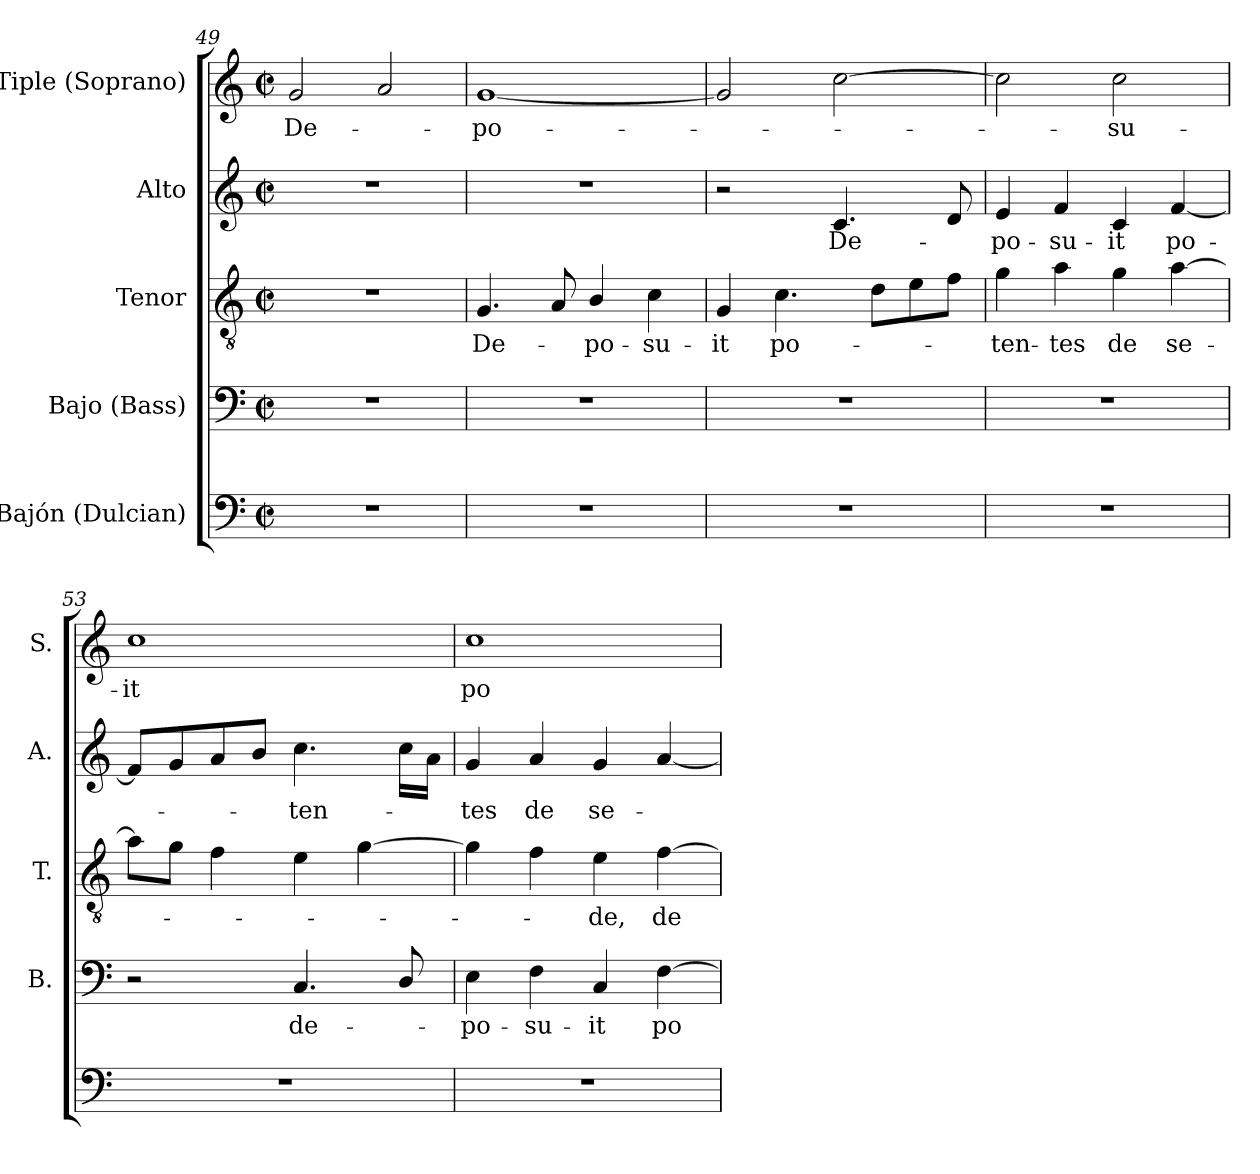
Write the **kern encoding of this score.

**kern	**kern	**text	**kern	**text	**kern	**text	**kern	**text
*part5	*part4	*part4	*part3	*part3	*part2	*part2	*part1	*part1
*staff5	*staff4	*staff4	*staff3	*staff3	*staff2	*staff2	*staff1	*staff1
*I"Bajón (Dulcian)	*I"Bajo (Bass)	*	*I"Tenor	*	*I"Alto	*	*I"Tiple (Soprano)	*
*	*I'B.	*	*I'T.	*	*I'A.	*	*I'S.	*
!!LO:PB:g=z
*clefF4	*clefF4	*	*clefGv2	*	*clefG2	*	*clefG2	*
*	*	*	*ITrd7c12	*	*	*	*	*
*k[]	*k[]	*	*k[]	*	*k[]	*	*k[]	*
*C:	*C:	*	*C:	*	*C:	*	*C:	*
*M2/2	*M2/2	*	*M2/2	*	*M2/2	*	*M2/2	*
*met(c|)	*met(c|)	*	*met(c|)	*	*met(c|)	*	*met(c|)	*
=49	=49	=49	=49	=49	=49	=49	=49	=49
!	!	!	!	!	!	!	!	!LO:LY:b:color=#000000
1r	1r	.	1r	.	1r	.	2gi/	De-
.	.	.	.	.	.	.	2ai/	.
=50	=50	=50	=50	=50	=50	=50	=50	=50
!	!	!	!	!LO:LY:b:color=#000000	!	!	!	!
!	!	!	!	!	!	!	!	!LO:LY:b:color=#000000
1r	1r	.	4.GGi/	De-	1r	.	[1gi	-po-
.	.	.	8AAi/	.	.	.	.	.
!	!	!	!	!LO:LY:b:color=#000000	!	!	!	!
.	.	.	4BBi/	-po-	.	.	.	.
!	!	!	!	!LO:LY:b:color=#000000	!	!	!	!
.	.	.	4Ci\	-su-	.	.	.	.
=51	=51	=51	=51	=51	=51	=51	=51	=51
!	!	!	!	!LO:LY:b:color=#000000	!	!	!	!
1r	1r	.	4GGi/	-it	2r	.	2gi/]	.
!	!	!	!	!LO:LY:b:color=#000000	!	!	!	!
.	.	.	4.Ci\	po-	.	.	.	.
!	!	!	!	!	!	!LO:LY:b:color=#000000	!	!
.	.	.	.	.	4.ci/	De-	[2cci\	.
.	.	.	8Di\L	.	.	.	.	.
.	.	.	8Ei\	.	.	.	.	.
.	.	.	8Fi\J	.	8di/	.	.	.
=52	=52	=52	=52	=52	=52	=52	=52	=52
!	!	!	!	!LO:LY:b:color=#000000	!	!	!	!
!	!	!	!	!	!	!LO:LY:b:color=#000000	!	!
1r	1r	.	4Gi\	-ten-	4ei/	-po-	2cci\]	.
!	!	!	!	!LO:LY:b:color=#000000	!	!	!	!
!	!	!	!	!	!	!LO:LY:b:color=#000000	!	!
.	.	.	4Ai\	-tes	4fi/	-su-	.	.
!	!	!	!	!LO:LY:b:color=#000000	!	!	!	!
!	!	!	!	!	!	!LO:LY:b:color=#000000	!	!
!	!	!	!	!	!	!	!	!LO:LY:b:color=#000000
.	.	.	4Gi\	de	4ci/	-it	2cci\	-su-
!	!	!	!	!LO:LY:b:color=#000000	!	!	!	!
!	!	!	!	!	!	!LO:LY:b:color=#000000	!	!
.	.	.	[4Ai\	se-	[4fi/	po-	.	.
=53	=53	=53	=53	=53	=53	=53	=53	=53
!	!	!	!	!	!	!	!	!LO:LY:b:color=#000000
1r	2r	.	8Ai\L]	.	8fi/L]	.	1cci	-it
.	.	.	8Gi\J	.	8gi/	.	.	.
.	.	.	4Fi\	.	8ai/	.	.	.
.	.	.	.	.	8bi/J	.	.	.
!	!	!LO:LY:b:color=#000000	!	!	!	!	!	!
!	!	!	!	!	!	!LO:LY:b:color=#000000	!	!
.	4.Ci/	de-	4Ei\	.	4.cci\	-ten-	.	.
.	.	.	[4Gi\	.	.	.	.	.
.	8Di/	.	.	.	16cci\LL	.	.	.
.	.	.	.	.	16ai\JJ	.	.	.
=54	=54	=54	=54	=54	=54	=54	=54	=54
!	!	!LO:LY:b:color=#000000	!	!	!	!	!	!
!	!	!	!	!	!	!LO:LY:b:color=#000000	!	!
!	!	!	!	!	!	!	!	!LO:LY:b:color=#000000
1r	4Ei\	-po-	4Gi\]	.	4gi/	-tes	1cci	po-
!	!	!LO:LY:b:color=#000000	!	!	!	!	!	!
!	!	!	!	!	!	!LO:LY:b:color=#000000	!	!
.	4Fi\	-su-	4Fi\	.	4ai/	de	.	.
!	!	!LO:LY:b:color=#000000	!	!	!	!	!	!
!	!	!	!	!LO:LY:b:color=#000000	!	!	!	!
!	!	!	!	!	!	!LO:LY:b:color=#000000	!	!
.	4Ci/	-it	4Ei\	-de,	4gi/	se-	.	.
!	!	!LO:LY:b:color=#000000	!	!	!	!	!	!
!	!	!	!	!LO:LY:b:color=#000000	!	!	!	!
.	[4Fi\	po-	[4Fi\	de	[4ai/	.	.	.
=	=	=	=	=	=	=	=	=
*-	*-	*-	*-	*-	*-	*-	*-	*-
